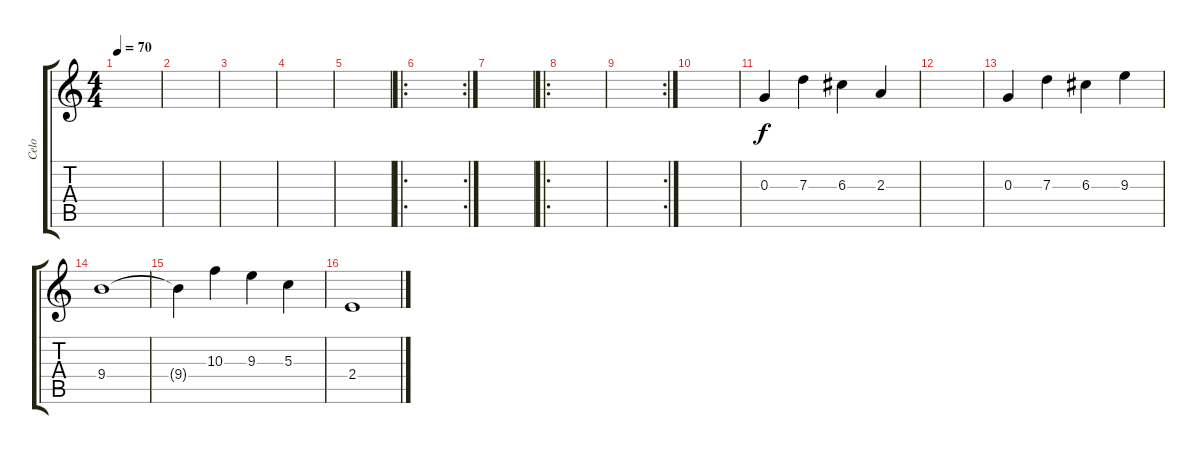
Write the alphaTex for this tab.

\track ("Celo" "Celo") {instrument fretlessbass}
\staff {score tabs}
\tuning (E4 B3 G3 D3 A2 E2) {hide}
\ts (4 4)
\tempo 70
\clef g2
\ks c
|
|
|
|
|
\ro
\rc 2
|
|
\ro
|
\rc 2
|
|
0.3.4 7.3.4 6.3.4 2.3.4 |
|
0.3.4 7.3.4 6.3.4 9.3.4 |
9.4.1 |
9.4{t}.4 10.3.4 9.3.4 5.3.4 |
2.4.1
